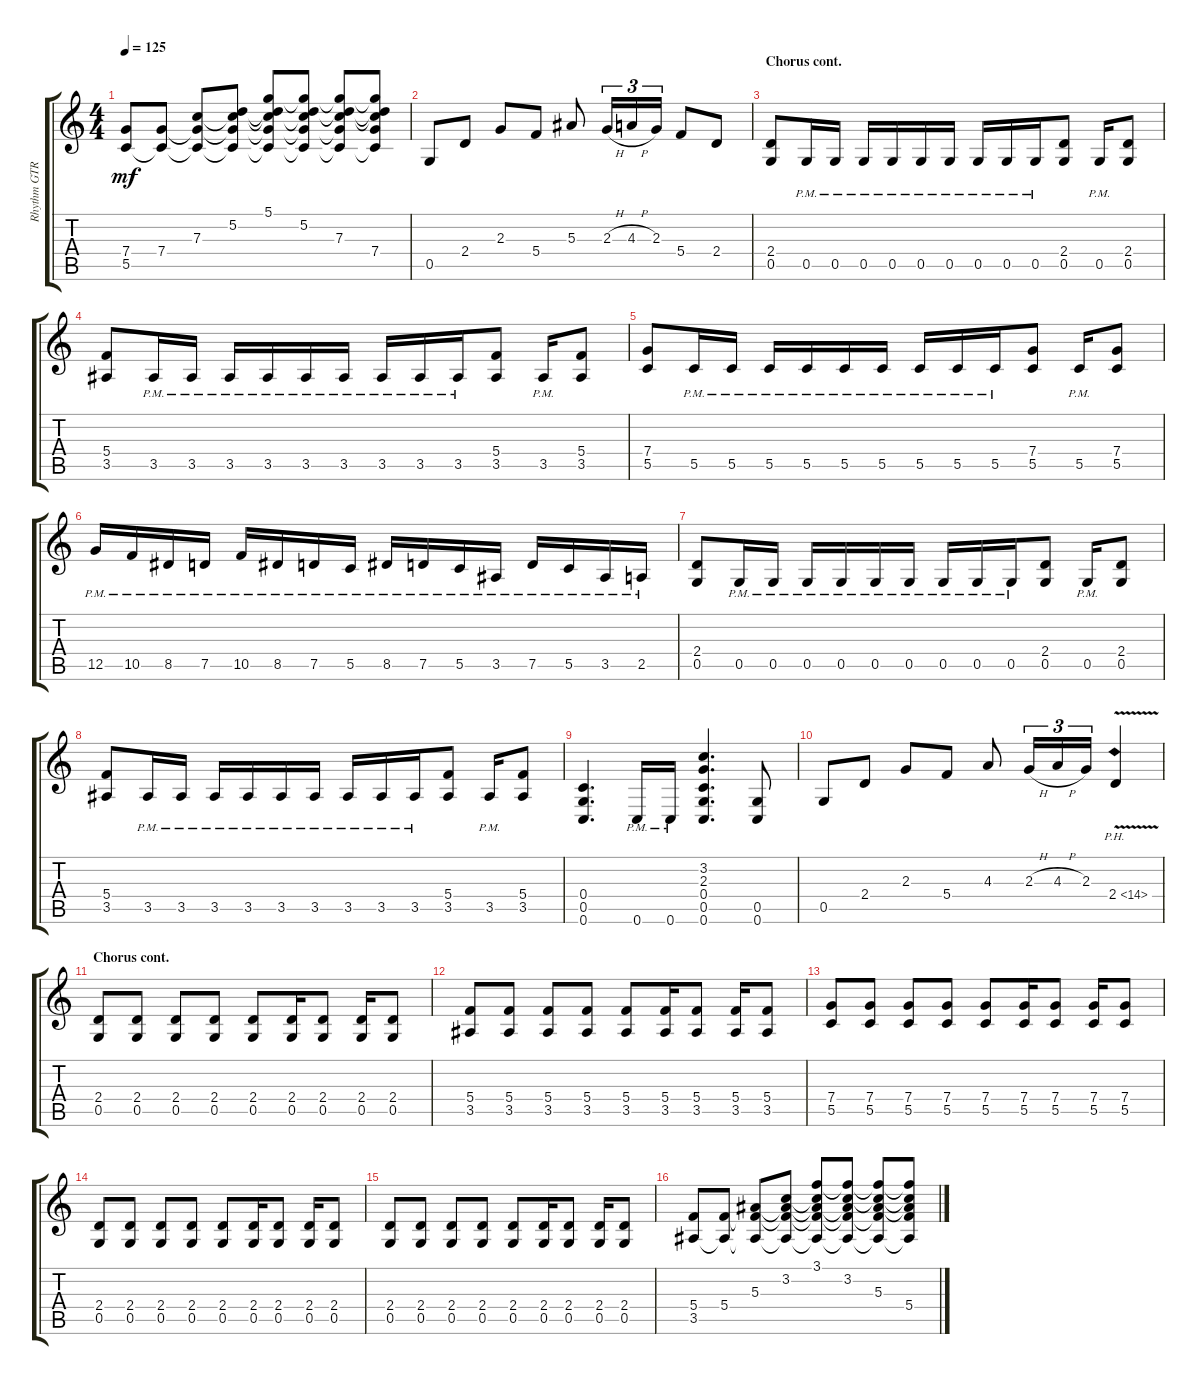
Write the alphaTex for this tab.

\track ("Rhythm GTR 2" "Rhythm GTR") {instrument distortionguitar}
\staff {score tabs}
\tuning (D4 A3 F3 C3 G2 C2) {hide}
\ts (4 4)
\tempo 125
\clef g2
\ks aminor
(7.4 5.5).8{dy mf} (7.4 5.5{t}).8 (7.3 7.4{t} 5.5{t}).8 (5.2 7.3{t} 7.4{t} 5.5{t}).8 (5.1 5.2{t} 7.3{t} 7.4{t} 5.5{t}).8 (5.1{t} 5.2 7.3{t} 7.4{t} 5.5{t}).8 (5.1{t} 5.2{t} 7.3 7.4{t} 5.5{t}).8 (5.1{t} 5.2{t} 7.3{t} 7.4 5.5{t}).8 |
0.5.8 2.4.8 2.3.8 5.4.8 5.3.8 2.3{h}.16{tu (3 2)} 4.3{h}.16{tu (3 2)} 2.3.16{tu (3 2)} 5.4.8 2.4.8 |
\section ("" "Chorus cont.")
(2.4 0.5).8 0.5{pm}.16 0.5{pm}.16 0.5{pm}.16 0.5{pm}.16 0.5{pm}.16 0.5{pm}.16 0.5{pm}.16 0.5{pm}.16 0.5{pm}.16 (2.4 0.5).8 0.5{pm}.16 (2.4 0.5).8 |
(5.4 3.5).8 3.5{pm}.16 3.5{pm}.16 3.5{pm}.16 3.5{pm}.16 3.5{pm}.16 3.5{pm}.16 3.5{pm}.16 3.5{pm}.16 3.5{pm}.16 (5.4 3.5).8 3.5{pm}.16 (5.4 3.5).8 |
(7.4 5.5).8 5.5{pm}.16 5.5{pm}.16 5.5{pm}.16 5.5{pm}.16 5.5{pm}.16 5.5{pm}.16 5.5{pm}.16 5.5{pm}.16 5.5{pm}.16 (7.4 5.5).8 5.5{pm}.16 (7.4 5.5).8 |
12.5{pm}.16 10.5{pm}.16 8.5{pm}.16 7.5{pm}.16 10.5{pm}.16 8.5{pm}.16 7.5{pm}.16 5.5{pm}.16 8.5{pm}.16 7.5{pm}.16 5.5{pm}.16 3.5{pm}.16 7.5{pm}.16 5.5{pm}.16 3.5{pm}.16 2.5{pm}.16 |
(2.4 0.5).8 0.5{pm}.16 0.5{pm}.16 0.5{pm}.16 0.5{pm}.16 0.5{pm}.16 0.5{pm}.16 0.5{pm}.16 0.5{pm}.16 0.5{pm}.16 (2.4 0.5).8 0.5{pm}.16 (2.4 0.5).8 |
(5.4 3.5).8 3.5{pm}.16 3.5{pm}.16 3.5{pm}.16 3.5{pm}.16 3.5{pm}.16 3.5{pm}.16 3.5{pm}.16 3.5{pm}.16 3.5{pm}.16 (5.4 3.5).8 3.5{pm}.16 (5.4 3.5).8 |
(0.4 0.5 0.6).4{d} 0.6{pm}.16 0.6{pm}.16 (3.2 2.3 0.4 0.5 0.6).4{d} (0.5 0.6).8 |
0.5.8 2.4.8 2.3.8 5.4.8 4.3.8 2.3{h}.16{tu (3 2)} 4.3{h}.16{tu (3 2)} 2.3.16{tu (3 2)} 2.4{ph 12 v}.4 |
\section ("" "Chorus cont.")
(2.4 0.5).8 (2.4 0.5).8 (2.4 0.5).8 (2.4 0.5).8 (2.4 0.5).8 (2.4 0.5).16 (2.4 0.5).8 (2.4 0.5).16 (2.4 0.5).8 |
(5.4 3.5).8 (5.4 3.5).8 (5.4 3.5).8 (5.4 3.5).8 (5.4 3.5).8 (5.4 3.5).16 (5.4 3.5).8 (5.4 3.5).16 (5.4 3.5).8 |
(7.4 5.5).8 (7.4 5.5).8 (7.4 5.5).8 (7.4 5.5).8 (7.4 5.5).8 (7.4 5.5).16 (7.4 5.5).8 (7.4 5.5).16 (7.4 5.5).8 |
(2.4 0.5).8 (2.4 0.5).8 (2.4 0.5).8 (2.4 0.5).8 (2.4 0.5).8 (2.4 0.5).16 (2.4 0.5).8 (2.4 0.5).16 (2.4 0.5).8 |
(2.4 0.5).8 (2.4 0.5).8 (2.4 0.5).8 (2.4 0.5).8 (2.4 0.5).8 (2.4 0.5).16 (2.4 0.5).8 (2.4 0.5).16 (2.4 0.5).8 |
(5.4 3.5).8 (5.4 3.5{t}).8 (5.3 5.4{t} 3.5{t}).8 (3.2 5.3{t} 5.4{t} 3.5{t}).8 (3.1 3.2{t} 5.3{t} 5.4{t} 3.5{t}).8 (3.1{t} 3.2 5.3{t} 5.4{t} 3.5{t}).8 (3.1{t} 3.2{t} 5.3 5.4{t} 3.5{t}).8 (3.1{t} 3.2{t} 5.3{t} 5.4 3.5{t}).8
